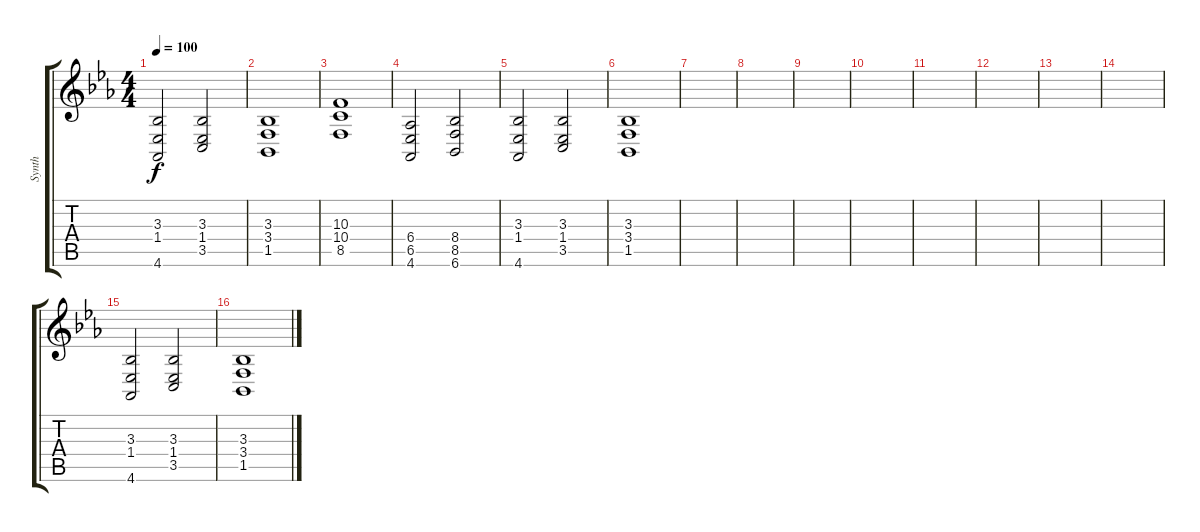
\track ("Synth" "Synth") {instrument lead1square}
\staff {score tabs}
\tuning (E4 B3 G3 D3 A2 E2) {hide}
\ts (4 4)
\tempo 100
\clef g2
\ks eb
(3.3 1.4 4.6).2{dy f} (3.3 1.4 3.5).2 |
(3.3 3.4 1.5).1 |
(10.3 10.4 8.5).1 |
(6.4 6.5 4.6).2 (8.4 8.5 6.6).2 |
(3.3 1.4 4.6).2 (3.3 1.4 3.5).2 |
(3.3 3.4 1.5).1 |
|
|
|
|
|
|
|
|
(3.3 1.4 4.6).2 (3.3 1.4 3.5).2 |
(3.3 3.4 1.5).1
